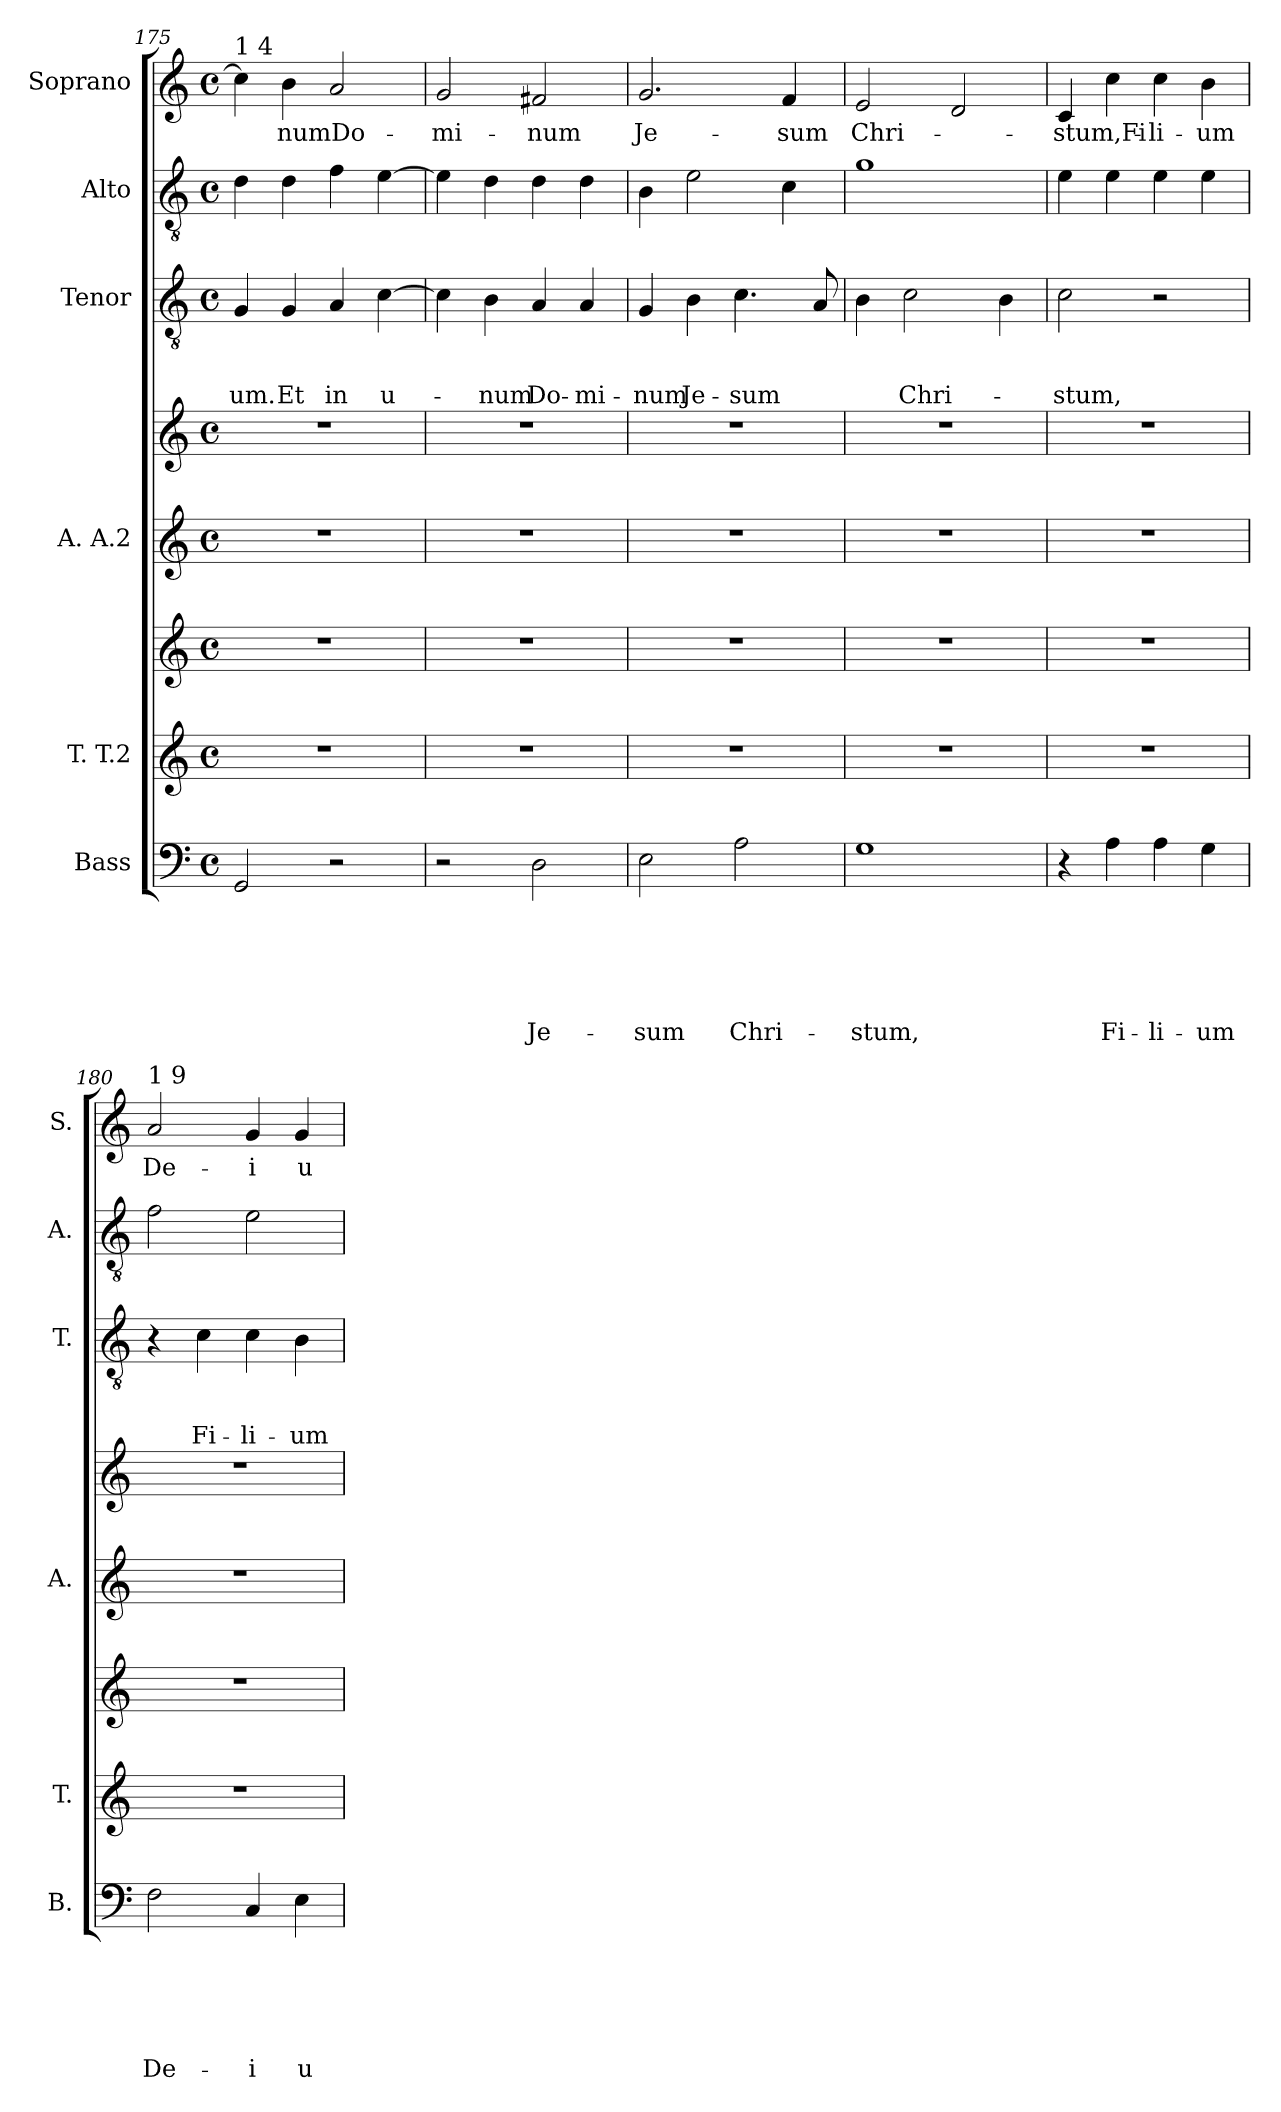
**kern	**text	**text	**text	**text	**text	**text	**kern	**kern	**kern	**kern	**kern	**text	**text	**text	**kern	**kern	**text
*part6	*part6	*part6	*part6	*part6	*part6	*part6	*part5	*part5	*part4	*part4	*part3	*part3	*part3	*part3	*part2	*part1	*part1
*staff8	*staff8	*staff8	*staff8	*staff8	*staff8	*staff8	*staff7	*staff6	*staff5	*staff4	*staff3	*staff3	*staff3	*staff3	*staff2	*staff1	*staff1
*I"Bass	*	*	*	*	*	*	*I"T. T.2	*	*I"A. A.2	*	*I"Tenor	*	*	*	*I"Alto	*I"Soprano	*
*I'B.	*	*	*	*	*	*	*I'T.	*	*I'A.	*	*I'T.	*	*	*	*I'A.	*I'S.	*
!!LO:LB:g=z
*clefF4	*	*	*	*	*	*	*clefG2	*clefG2	*clefG2	*clefG2	*clefGv2	*	*	*	*clefGv2	*clefG2	*
*k[]	*	*	*	*	*	*	*k[]	*k[]	*k[]	*k[]	*k[]	*	*	*	*k[]	*k[]	*
*C:	*	*	*	*	*	*	*C:	*C:	*C:	*C:	*C:	*	*	*	*C:	*C:	*
*M4/4	*	*	*	*	*	*	*M4/4	*M4/4	*M4/4	*M4/4	*M4/4	*	*	*	*M4/4	*M4/4	*
*met(c)	*	*	*	*	*	*	*met(c)	*met(c)	*met(c)	*met(c)	*met(c)	*	*	*	*met(c)	*met(c)	*
=175	=175	=175	=175	=175	=175	=175	=175	=175	=175	=175	=175	=175	=175	=175	=175	=175	=175
!	!	!	!	!	!	!	!	!	!	!	!	!	!	!	!	!LO:TX:a:t=1 4	!
!	!	!	!	!	!	!	!	!	!	!	!	!	!	!LO:LY:b	!	!	!
2GG/	.	.	.	.	.	.	1r	1r	1r	1r	4G/	.	.	-um.	4d\	4cc\]	.
!	!	!	!	!	!	!	!	!	!	!	!	!	!	!LO:LY:b	!	!	!LO:LY:b
.	.	.	.	.	.	.	.	.	.	.	4G/	.	.	Et	4d\	4b\	-numDo-
!	!	!	!	!	!	!	!	!	!	!	!	!	!	!LO:LY:b	!	!	!
2r	.	.	.	.	.	.	.	.	.	.	4A/	.	.	in	4f\	2a/	.
!	!	!	!	!	!	!	!	!	!	!	!	!	!	!LO:LY:b	!	!	!
.	.	.	.	.	.	.	.	.	.	.	[>4c\	.	.	u-	[>4e\	.	.
=176	=176	=176	=176	=176	=176	=176	=176	=176	=176	=176	=176	=176	=176	=176	=176	=176	=176
!	!	!	!	!	!	!	!	!	!	!	!	!	!	!	!	!	!LO:LY:b
2r	.	.	.	.	.	.	1r	1r	1r	1r	4c\]	.	.	.	4e\]	2g/	-mi-
!	!	!	!	!	!	!	!	!	!	!	!	!	!	!LO:LY:b	!	!	!
.	.	.	.	.	.	.	.	.	.	.	4B\	.	.	-num	4d\	.	.
!	!	!	!	!	!	!LO:LY:b	!	!	!	!	!	!	!	!LO:LY:b	!	!	!LO:LY:b
2D\	.	.	.	.	.	Je-	.	.	.	.	4A/	.	.	Do-	4d\	2f#X/	-num
!	!	!	!	!	!	!	!	!	!	!	!	!	!	!LO:LY:b	!	!	!
.	.	.	.	.	.	.	.	.	.	.	4A/	.	.	-mi-	4d\	.	.
=177	=177	=177	=177	=177	=177	=177	=177	=177	=177	=177	=177	=177	=177	=177	=177	=177	=177
!	!	!	!	!	!	!LO:LY:b	!	!	!	!	!	!	!	!LO:LY:b	!	!	!LO:LY:b
2E\	.	.	.	.	.	-sum	1r	1r	1r	1r	4G/	.	.	-num	4B\	2.g/	Je-
!	!	!	!	!	!	!	!	!	!	!	!	!	!	!LO:LY:b	!	!	!
.	.	.	.	.	.	.	.	.	.	.	4B\	.	.	Je-	2e\	.	.
!	!	!	!	!	!	!LO:LY:b	!	!	!	!	!	!	!	!LO:LY:b	!	!	!
2A\	.	.	.	.	.	Chri-	.	.	.	.	4.c\	.	.	-sum	.	.	.
!	!	!	!	!	!	!	!	!	!	!	!	!	!	!	!	!	!LO:LY:b
.	.	.	.	.	.	.	.	.	.	.	.	.	.	.	4c\	4f/	-sum
.	.	.	.	.	.	.	.	.	.	.	8A/	.	.	.	.	.	.
=178	=178	=178	=178	=178	=178	=178	=178	=178	=178	=178	=178	=178	=178	=178	=178	=178	=178
!	!	!	!	!	!	!LO:LY:b	!	!	!	!	!	!	!	!	!	!	!LO:LY:b
1G	.	.	.	.	.	-stum,	1r	1r	1r	1r	4B\	.	.	.	1g	2e/	Chri-
!	!	!	!	!	!	!	!	!	!	!	!	!	!	!LO:LY:b	!	!	!
.	.	.	.	.	.	.	.	.	.	.	2c\	.	.	Chri-	.	.	.
.	.	.	.	.	.	.	.	.	.	.	.	.	.	.	.	2d/	.
.	.	.	.	.	.	.	.	.	.	.	4B\	.	.	.	.	.	.
=179	=179	=179	=179	=179	=179	=179	=179	=179	=179	=179	=179	=179	=179	=179	=179	=179	=179
!	!	!	!	!	!	!	!	!	!	!	!	!	!	!LO:LY:b	!	!	!LO:LY:b
4r	.	.	.	.	.	.	1r	1r	1r	1r	2c\	.	.	-stum,	4e\	4c/	-stum,Fi-
!	!	!	!	!	!	!LO:LY:b	!	!	!	!	!	!	!	!	!	!	!
4A\	.	.	.	.	.	Fi-	.	.	.	.	.	.	.	.	4e\	4cc\	.
!	!	!	!	!	!	!LO:LY:b	!	!	!	!	!	!	!	!	!	!	!LO:LY:b
4A\	.	.	.	.	.	-li-	.	.	.	.	2r	.	.	.	4e\	4cc\	-li-
!	!	!	!	!	!	!LO:LY:b	!	!	!	!	!	!	!	!	!	!	!LO:LY:b
4G\	.	.	.	.	.	-um	.	.	.	.	.	.	.	.	4e\	4b\	-um
!!LO:LB:g=z
=180	=180	=180	=180	=180	=180	=180	=180	=180	=180	=180	=180	=180	=180	=180	=180	=180	=180
!	!	!	!	!	!	!	!	!	!	!	!	!	!	!	!	!LO:TX:a:t=1 9	!
!	!	!	!	!	!	!LO:LY:b	!	!	!	!	!	!	!	!	!	!	!LO:LY:b
2F\	.	.	.	.	.	De-	1r	1r	1r	1r	4r	.	.	.	2f\	2a/	De-
!	!	!	!	!	!	!	!	!	!	!	!	!	!	!LO:LY:b	!	!	!
.	.	.	.	.	.	.	.	.	.	.	4c\	.	.	Fi-	.	.	.
!	!	!	!	!	!	!LO:LY:b	!	!	!	!	!	!	!	!LO:LY:b	!	!	!LO:LY:b
4C/	.	.	.	.	.	-i	.	.	.	.	4c\	.	.	-li-	2e\	4g/	-i
!	!	!	!	!	!	!LO:LY:b	!	!	!	!	!	!	!	!LO:LY:b	!	!	!LO:LY:b
4E\	.	.	.	.	.	u-	.	.	.	.	4B\	.	.	-um	.	4g/	u-
=	=	=	=	=	=	=	=	=	=	=	=	=	=	=	=	=	=
*-	*-	*-	*-	*-	*-	*-	*-	*-	*-	*-	*-	*-	*-	*-	*-	*-	*-
